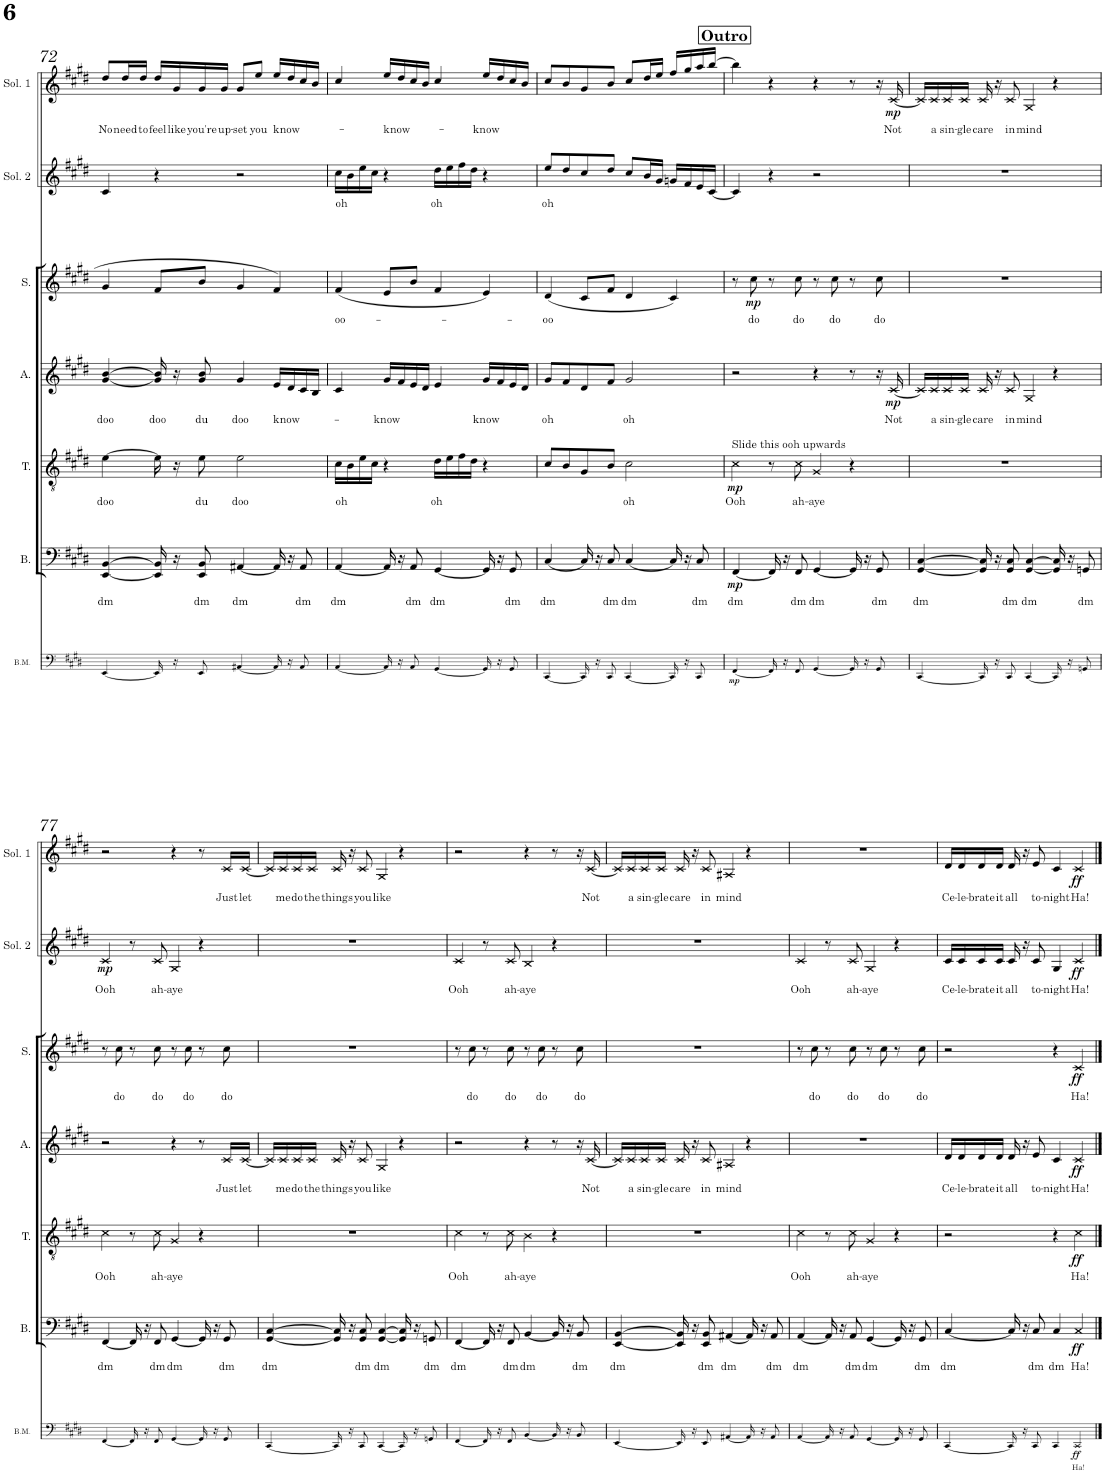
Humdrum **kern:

**kern	**text	**dynam	**kern	**text	**dynam	**kern	**text	**dynam	**kern	**text	**dynam	**kern	**text	**dynam	**kern	**text	**dynam	**kern	**text	**dynam
*part7	*part7	*part7	*part6	*part6	*part6	*part5	*part5	*part5	*part4	*part4	*part4	*part3	*part3	*part3	*part2	*part2	*part2	*part1	*part1	*part1
*staff7	*staff7	*staff7	*staff6	*staff6	*staff6	*staff5	*staff5	*staff5	*staff4	*staff4	*staff4	*staff3	*staff3	*staff3	*staff2	*staff2	*staff2	*staff1	*staff1	*staff1
*I"Bass Mic	*	*	*I"Bass	*	*	*I"Tenor	*	*	*I"Alto	*	*	*I"Soprano	*	*	*I"Solo 2 (Lower Voice)	*	*	*I"Solo 1 (Upper Voice)	*	*
*I'B.M.	*	*	*I'B.	*	*	*I'T.	*	*	*I'A.	*	*	*I'S.	*	*	*I'Sol. 2	*	*	*I'Sol. 1	*	*
!!LO:PB:g=z
*clefF4	*	*	*clefF4	*	*	*clefGv2	*	*	*clefG2	*	*	*clefG2	*	*	*clefG2	*	*	*clefG2	*	*
*	*	*	*	*	*	*	*	*	*	*	*	*	*	*	*Trd7c12	*	*	*	*	*
*k[f#c#g#d#]	*	*	*k[f#c#g#d#]	*	*	*k[f#c#g#d#]	*	*	*k[f#c#g#d#]	*	*	*k[f#c#g#d#]	*	*	*k[f#c#g#d#]	*	*	*k[f#c#g#d#]	*	*
*M4/4	*	*	*M4/4	*	*	*M4/4	*	*	*M4/4	*	*	*M4/4	*	*	*M4/4	*	*	*M4/4	*	*
=72	=72	=72	=72	=72	=72	=72	=72	=72	=72	=72	=72	=72	=72	=72	=72	=72	=72	=72	=72	=72
!	!	!	!	!LO:LY:b	!	!	!LO:LY:b	!	!	!LO:LY:b	!	!	!	!	!	!	!	!	!LO:LY:b	!
[4EE/	.	.	[4EE/ [4BB/	dm	.	[4e\	doo	.	[4g#/ [4b/	doo	.	4g#/	.	.	4c#/	.	.	8dd#/L	No	.
!	!	!	!	!	!	!	!	!	!	!	!	!	!	!	!	!	!	!	!LO:LY:b	!
.	.	.	.	.	.	.	.	.	.	.	.	.	.	.	.	.	.	16dd#/L	need	.
!	!	!	!	!	!	!	!	!	!	!	!	!	!	!	!	!	!	!	!LO:LY:b	!
.	.	.	.	.	.	.	.	.	.	.	.	.	.	.	.	.	.	16dd#/JJ	to	.
!	!	!	!	!	!	!	!	!	!	!LO:LY:b	!	!	!	!	!	!	!	!	!LO:LY:b	!
16EE/]	.	.	16EE/] 16BB/]	.	.	16e\]	.	.	16g#/] 16b/]	doo	.	8f#/L	.	.	4r	.	.	16dd#/LL	feel	.
!	!	!	!	!	!	!	!	!	!	!	!	!	!	!	!	!	!	!	!LO:LY:b	!
16r	.	.	16r	.	.	16r	.	.	16r	.	.	.	.	.	.	.	.	16g#/	like	.
!	!	!	!	!LO:LY:b	!	!	!LO:LY:b	!	!	!LO:LY:b	!	!	!	!	!	!	!	!	!LO:LY:b	!
8EE/	.	.	8EE/ 8BB/	dm	.	8e\	du	.	8g#/ 8b/	du	.	8b/J	.	.	.	.	.	16g#/	you're	.
!	!	!	!	!	!	!	!	!	!	!	!	!	!	!	!	!	!	!	!LO:LY:b	!
.	.	.	.	.	.	.	.	.	.	.	.	.	.	.	.	.	.	16g#/JJ	up-	.
!	!	!	!	!LO:LY:b	!	!	!LO:LY:b	!	!	!LO:LY:b	!	!	!	!	!	!	!	!	!LO:LY:b	!
[4AA#X/	.	.	[4AA#X/	dm	.	2e\	doo	.	4g#/	doo	.	4g#/	.	.	2r	.	.	8g#/L	-set	.
!	!	!	!	!	!	!	!	!	!	!	!	!	!	!	!	!	!	!	!LO:LY:b	!
.	.	.	.	.	.	.	.	.	.	.	.	.	.	.	.	.	.	8ee/J	you	.
!	!	!	!	!	!	!	!	!	!	!LO:LY:b	!	!	!	!	!	!	!	!	!LO:LY:b	!
16AA#/]	.	.	16AA#/]	.	.	.	.	.	16e/LL	know-	.	4f#/	.	.	.	.	.	16ee/LL	know-	.
16r	.	.	16r	.	.	.	.	.	16d#/	.	.	.	.	.	.	.	.	16dd#/	.	.
!	!	!	!	!LO:LY:b	!	!	!	!	!	!	!	!	!	!	!	!	!	!	!	!
8AA#/	.	.	8AA#/	dm	.	.	.	.	16c#/	.	.	.	.	.	.	.	.	16cc#/	.	.
.	.	.	.	.	.	.	.	.	16B/JJ	.	.	.	.	.	.	.	.	16b/JJ	.	.
=73	=73	=73	=73	=73	=73	=73	=73	=73	=73	=73	=73	=73	=73	=73	=73	=73	=73	=73	=73	=73
!	!	!	!	!LO:LY:b	!	!	!	!	!	!	!	!	!LO:LY:b	!	!	!	!	!	!	!
[4AA/	.	.	[4AA/	dm	.	16c#\LL	.	.	4c#/	.	.	(4f#/	-oo-	.	16cc#\LL	.	.	4cc#/	.	.
!	!	!	!	!	!	!	!LO:LY:b	!	!	!	!	!	!	!	!	!LO:LY:b	!	!	!	!
.	.	.	.	.	.	16B\	oh	.	.	.	.	.	.	.	16b\	oh	.	.	.	.
.	.	.	.	.	.	16e\	.	.	.	.	.	.	.	.	16ee\	.	.	.	.	.
.	.	.	.	.	.	16c#\JJ	.	.	.	.	.	.	.	.	16cc#\JJ	.	.	.	.	.
!	!	!	!	!	!	!	!	!	!	!LO:LY:b	!	!	!	!	!	!	!	!	!LO:LY:b	!
16AA/]	.	.	16AA/]	.	.	4r	.	.	16g#/LL	know	.	8e/L	.	.	4r	.	.	16ee/LL	know-	.
16r	.	.	16r	.	.	.	.	.	16f#/	.	.	.	.	.	.	.	.	16dd#/	.	.
!	!	!	!	!LO:LY:b	!	!	!	!	!	!	!	!	!	!	!	!	!	!	!	!
8AA/	.	.	8AA/	dm	.	.	.	.	16e/	.	.	8b/J	.	.	.	.	.	16cc#/	.	.
.	.	.	.	.	.	.	.	.	16d#/JJ	.	.	.	.	.	.	.	.	16b/JJ	.	.
!	!	!	!	!LO:LY:b	!	!	!LO:LY:b	!	!	!	!	!	!	!	!	!LO:LY:b	!	!	!	!
[4GG#/	.	.	[4GG#/	dm	.	16d#\LL	oh	.	4e/	.	.	4f#/	.	.	16dd#\LL	oh	.	4cc#/	.	.
.	.	.	.	.	.	16e\	.	.	.	.	.	.	.	.	16ee\	.	.	.	.	.
.	.	.	.	.	.	16f#\	.	.	.	.	.	.	.	.	16ff#\	.	.	.	.	.
.	.	.	.	.	.	16d#\JJ	.	.	.	.	.	.	.	.	16dd#\JJ	.	.	.	.	.
!	!	!	!	!	!	!	!	!	!	!LO:LY:b	!	!	!	!	!	!	!	!	!LO:LY:b	!
16GG#/]	.	.	16GG#/]	.	.	4r	.	.	16g#/LL	know	.	4e/)	.	.	4r	.	.	16ee/LL	know	.
16r	.	.	16r	.	.	.	.	.	16f#/	.	.	.	.	.	.	.	.	16dd#/	.	.
!	!	!	!	!LO:LY:b	!	!	!	!	!	!	!	!	!	!	!	!	!	!	!	!
8GG#/	.	.	8GG#/	dm	.	.	.	.	16e/	.	.	.	.	.	.	.	.	16cc#/	.	.
.	.	.	.	.	.	.	.	.	16d#/JJ	.	.	.	.	.	.	.	.	16b/JJ	.	.
=74	=74	=74	=74	=74	=74	=74	=74	=74	=74	=74	=74	=74	=74	=74	=74	=74	=74	=74	=74	=74
!	!	!	!	!LO:LY:b	!	!	!	!	!	!LO:LY:b	!	!	!LO:LY:b	!	!	!LO:LY:b	!	!	!	!
[4CC#/	.	.	[4C#/	dm	.	8c#/L	.	.	8g#/L	oh	.	(4d#/	-oo	.	8ee/L	oh	.	8cc#/L	.	.
.	.	.	.	.	.	8B/	.	.	8f#/	.	.	.	.	.	8dd#/	.	.	8b/	.	.
16CC#/]	.	.	16C#/]	.	.	8G#/	.	.	8d#/	.	.	8c#/L	.	.	8cc#/	.	.	8g#/	.	.
16r	.	.	16r	.	.	.	.	.	.	.	.	.	.	.	.	.	.	.	.	.
!	!	!	!	!LO:LY:b	!	!	!	!	!	!	!	!	!	!	!	!	!	!	!	!
8CC#/	.	.	8C#/	dm	.	8B/J	.	.	8f#/J	.	.	8f#/J	.	.	8dd#/J	.	.	8b/J	.	.
!	!	!	!	!LO:LY:b	!	!	!LO:LY:b	!	!	!LO:LY:b	!	!	!	!	!	!	!	!	!	!
[4CC#/	.	.	[4C#/	dm	.	2c#\	-oh	.	2g#/	-oh	.	4d#/	.	.	8cc#/L	.	.	8cc#/L	.	.
.	.	.	.	.	.	.	.	.	.	.	.	.	.	.	16b/L	.	.	16dd#/L	.	.
.	.	.	.	.	.	.	.	.	.	.	.	.	.	.	16g#/JJ	.	.	16ee/JJ	.	.
16CC#/]	.	.	16C#/]	.	.	.	.	.	.	.	.	4c#/)	.	.	16gn/LL	.	.	16ff#/LL	.	.
16r	.	.	16r	.	.	.	.	.	.	.	.	.	.	.	16f#/	.	.	16gg#/	.	.
!	!	!	!	!LO:LY:b	!	!	!	!	!	!	!	!	!	!	!	!	!	!	!	!
8CC#/	.	.	8C#/	dm	.	.	.	.	.	.	.	.	.	.	16e/	.	.	16aa/	.	.
.	.	.	.	.	.	.	.	.	.	.	.	.	.	.	[16c#/JJ	.	.	[16bb/JJ	.	.
!!LO:REH:place=s1:a:B:cj:fs=14:t=Outro
=75	=75	=75	=75	=75	=75	=75	=75	=75	=75	=75	=75	=75	=75	=75	=75	=75	=75	=75	=75	=75
!	!	!	!	!	!	!LO:TX:a:t=Slide this ooh upwards	!	!	!	!	!	!	!	!	!	!	!	!	!	!
!	!	!LO:DY:b	!	!LO:LY:b	!LO:DY:b	!	!LO:LY:b	!LO:DY:b	!	!	!	!	!	!	!	!	!	!	!	!
[4FF#/	.	mp	[4FF#/	dm	mp	4c#\	Ooh	mp	2r	.	.	8r	.	.	4c#/]	.	.	4bb\]	.	.
!	!	!	!	!	!	!	!	!	!	!	!	!	!LO:LY:b	!LO:DY:b	!	!	!	!	!	!
.	.	.	.	.	.	.	.	.	.	.	.	8cc#\	do	mp	.	.	.	.	.	.
16FF#/]	.	.	16FF#/]	.	.	8r	.	.	.	.	.	8r	.	.	4r	.	.	4r	.	.
16r	.	.	16r	.	.	.	.	.	.	.	.	.	.	.	.	.	.	.	.	.
!	!	!	!	!LO:LY:b	!	!	!LO:LY:b	!	!	!	!	!	!LO:LY:b	!	!	!	!	!	!	!
8FF#/	.	.	8FF#/	dm	.	8c#\	ah-	.	.	.	.	8cc#\	do	.	.	.	.	.	.	.
!	!	!	!	!LO:LY:b	!	!	!LO:LY:b	!	!	!	!	!	!	!	!	!	!	!	!	!
[4GG#/	.	.	[4GG#/	dm	.	4G#/	-aye	.	4r	.	.	8r	.	.	2r	.	.	4r	.	.
!	!	!	!	!	!	!	!	!	!	!	!	!	!LO:LY:b	!	!	!	!	!	!	!
.	.	.	.	.	.	.	.	.	.	.	.	8cc#\	do	.	.	.	.	.	.	.
16GG#/]	.	.	16GG#/]	.	.	4r	.	.	8r	.	.	8r	.	.	.	.	.	8r	.	.
16r	.	.	16r	.	.	.	.	.	.	.	.	.	.	.	.	.	.	.	.	.
!	!	!	!	!LO:LY:b	!	!	!	!	!	!	!	!	!LO:LY:b	!	!	!	!	!	!	!
8GG#/	.	.	8GG#/	dm	.	.	.	.	16r	.	.	8cc#\	do	.	.	.	.	16r	.	.
!	!	!	!	!	!	!	!	!	!	!LO:LY:b	!LO:DY:b	!	!	!	!	!	!	!	!LO:LY:b	!LO:DY:b
.	.	.	.	.	.	.	.	.	[16c#/	Not	mp	.	.	.	.	.	.	[16c#/	Not	mp
=76	=76	=76	=76	=76	=76	=76	=76	=76	=76	=76	=76	=76	=76	=76	=76	=76	=76	=76	=76	=76
!	!	!	!	!LO:LY:b	!	!	!	!	!	!	!	!	!	!	!	!	!	!	!	!
[4CC#/	.	.	[4GG#/ [4C#/	dm	.	1r	.	.	16c#/LL]	.	.	1r	.	.	1r	.	.	16c#/LL]	.	.
!	!	!	!	!	!	!	!	!	!	!LO:LY:b	!	!	!	!	!	!	!	!	!LO:LY:b	!
.	.	.	.	.	.	.	.	.	16c#/	a	.	.	.	.	.	.	.	16c#/	a	.
!	!	!	!	!	!	!	!	!	!	!LO:LY:b	!	!	!	!	!	!	!	!	!LO:LY:b	!
.	.	.	.	.	.	.	.	.	16c#/	sin-	.	.	.	.	.	.	.	16c#/	sin-	.
!	!	!	!	!	!	!	!	!	!	!LO:LY:b	!	!	!	!	!	!	!	!	!LO:LY:b	!
.	.	.	.	.	.	.	.	.	16c#/JJ	-gle	.	.	.	.	.	.	.	16c#/JJ	-gle	.
!	!	!	!	!	!	!	!	!	!	!LO:LY:b	!	!	!	!	!	!	!	!	!LO:LY:b	!
16CC#/]	.	.	16GG#/] 16C#/]	.	.	.	.	.	16c#/	care	.	.	.	.	.	.	.	16c#/	care	.
16r	.	.	16r	.	.	.	.	.	16r	.	.	.	.	.	.	.	.	16r	.	.
!	!	!	!	!LO:LY:b	!	!	!	!	!	!LO:LY:b	!	!	!	!	!	!	!	!	!LO:LY:b	!
8CC#/	.	.	8GG#/ 8C#/	dm	.	.	.	.	8c#/	in	.	.	.	.	.	.	.	8c#/	in	.
!	!	!	!	!LO:LY:b	!	!	!	!	!	!LO:LY:b	!	!	!	!	!	!	!	!	!LO:LY:b	!
[4CC#/	.	.	[4GG#/ [4C#/	dm	.	.	.	.	4G#/	mind	.	.	.	.	.	.	.	4G#/	mind	.
16CC#/]	.	.	16GG#/] 16C#/]	.	.	.	.	.	4r	.	.	.	.	.	.	.	.	4r	.	.
16r	.	.	16r	.	.	.	.	.	.	.	.	.	.	.	.	.	.	.	.	.
!	!	!	!	!LO:LY:b	!	!	!	!	!	!	!	!	!	!	!	!	!	!	!	!
8GGn/	.	.	8GGn/	dm	.	.	.	.	.	.	.	.	.	.	.	.	.	.	.	.
!!LO:LB:g=z
=77	=77	=77	=77	=77	=77	=77	=77	=77	=77	=77	=77	=77	=77	=77	=77	=77	=77	=77	=77	=77
!	!	!	!	!LO:LY:b	!	!	!LO:LY:b	!	!	!	!	!	!	!	!	!LO:LY:b	!LO:DY:b	!	!	!
[4FF#/	.	.	[4FF#/	dm	.	4c#\	Ooh	.	2r	.	.	8r	.	.	4c#/	Ooh	mp	2r	.	.
!	!	!	!	!	!	!	!	!	!	!	!	!	!LO:LY:b	!	!	!	!	!	!	!
.	.	.	.	.	.	.	.	.	.	.	.	8cc#\	do	.	.	.	.	.	.	.
16FF#/]	.	.	16FF#/]	.	.	8r	.	.	.	.	.	8r	.	.	8r	.	.	.	.	.
16r	.	.	16r	.	.	.	.	.	.	.	.	.	.	.	.	.	.	.	.	.
!	!	!	!	!LO:LY:b	!	!	!LO:LY:b	!	!	!	!	!	!LO:LY:b	!	!	!LO:LY:b	!	!	!	!
8FF#/	.	.	8FF#/	dm	.	8c#\	ah-	.	.	.	.	8cc#\	do	.	8c#/	ah-	.	.	.	.
!	!	!	!	!LO:LY:b	!	!	!LO:LY:b	!	!	!	!	!	!	!	!	!LO:LY:b	!	!	!	!
[4GG#/	.	.	[4GG#/	dm	.	4G#/	-aye	.	4r	.	.	8r	.	.	4G#/	-aye	.	4r	.	.
!	!	!	!	!	!	!	!	!	!	!	!	!	!LO:LY:b	!	!	!	!	!	!	!
.	.	.	.	.	.	.	.	.	.	.	.	8cc#\	do	.	.	.	.	.	.	.
16GG#/]	.	.	16GG#/]	.	.	4r	.	.	8r	.	.	8r	.	.	4r	.	.	8r	.	.
16r	.	.	16r	.	.	.	.	.	.	.	.	.	.	.	.	.	.	.	.	.
!	!	!	!	!LO:LY:b	!	!	!	!	!	!LO:LY:b	!	!	!LO:LY:b	!	!	!	!	!	!LO:LY:b	!
8GG#/	.	.	8GG#/	dm	.	.	.	.	16c#/LL	Just	.	8cc#\	do	.	.	.	.	16c#/LL	Just	.
!	!	!	!	!	!	!	!	!	!	!LO:LY:b	!	!	!	!	!	!	!	!	!LO:LY:b	!
.	.	.	.	.	.	.	.	.	[16c#/JJ	let	.	.	.	.	.	.	.	[16c#/JJ	let	.
=78	=78	=78	=78	=78	=78	=78	=78	=78	=78	=78	=78	=78	=78	=78	=78	=78	=78	=78	=78	=78
!	!	!	!	!LO:LY:b	!	!	!	!	!	!	!	!	!	!	!	!	!	!	!	!
[4CC#/	.	.	[4GG#/ [4C#/	dm	.	1r	.	.	16c#/LL]	.	.	1r	.	.	1r	.	.	16c#/LL]	.	.
!	!	!	!	!	!	!	!	!	!	!LO:LY:b	!	!	!	!	!	!	!	!	!LO:LY:b	!
.	.	.	.	.	.	.	.	.	16c#/	me	.	.	.	.	.	.	.	16c#/	me	.
!	!	!	!	!	!	!	!	!	!	!LO:LY:b	!	!	!	!	!	!	!	!	!LO:LY:b	!
.	.	.	.	.	.	.	.	.	16c#/	do	.	.	.	.	.	.	.	16c#/	do	.
!	!	!	!	!	!	!	!	!	!	!LO:LY:b	!	!	!	!	!	!	!	!	!LO:LY:b	!
.	.	.	.	.	.	.	.	.	16c#/JJ	the	.	.	.	.	.	.	.	16c#/JJ	the	.
!	!	!	!	!	!	!	!	!	!	!LO:LY:b	!	!	!	!	!	!	!	!	!LO:LY:b	!
16CC#/]	.	.	16GG#/] 16C#/]	.	.	.	.	.	16c#/	things	.	.	.	.	.	.	.	16c#/	things	.
16r	.	.	16r	.	.	.	.	.	16r	.	.	.	.	.	.	.	.	16r	.	.
!	!	!	!	!LO:LY:b	!	!	!	!	!	!LO:LY:b	!	!	!	!	!	!	!	!	!LO:LY:b	!
8CC#/	.	.	8GG#/ 8C#/	dm	.	.	.	.	8c#/	you	.	.	.	.	.	.	.	8c#/	you	.
!	!	!	!	!LO:LY:b	!	!	!	!	!	!LO:LY:b	!	!	!	!	!	!	!	!	!LO:LY:b	!
[4CC#/	.	.	[4GG#/ [4C#/	dm	.	.	.	.	4G#/	like	.	.	.	.	.	.	.	4G#/	like	.
16CC#/]	.	.	16GG#/] 16C#/]	.	.	.	.	.	4r	.	.	.	.	.	.	.	.	4r	.	.
16r	.	.	16r	.	.	.	.	.	.	.	.	.	.	.	.	.	.	.	.	.
!	!	!	!	!LO:LY:b	!	!	!	!	!	!	!	!	!	!	!	!	!	!	!	!
8GGn/	.	.	8GGn/	dm	.	.	.	.	.	.	.	.	.	.	.	.	.	.	.	.
=79	=79	=79	=79	=79	=79	=79	=79	=79	=79	=79	=79	=79	=79	=79	=79	=79	=79	=79	=79	=79
!	!	!	!	!LO:LY:b	!	!	!LO:LY:b	!	!	!	!	!	!	!	!	!LO:LY:b	!	!	!	!
[4FF#/	.	.	[4FF#/	dm	.	4c#\	Ooh	.	2r	.	.	8r	.	.	4c#/	Ooh	.	2r	.	.
!	!	!	!	!	!	!	!	!	!	!	!	!	!LO:LY:b	!	!	!	!	!	!	!
.	.	.	.	.	.	.	.	.	.	.	.	8cc#\	do	.	.	.	.	.	.	.
16FF#/]	.	.	16FF#/]	.	.	8r	.	.	.	.	.	8r	.	.	8r	.	.	.	.	.
16r	.	.	16r	.	.	.	.	.	.	.	.	.	.	.	.	.	.	.	.	.
!	!	!	!	!LO:LY:b	!	!	!LO:LY:b	!	!	!	!	!	!LO:LY:b	!	!	!LO:LY:b	!	!	!	!
8FF#/	.	.	8FF#/	dm	.	8c#\	ah-	.	.	.	.	8cc#\	do	.	8c#/	ah-	.	.	.	.
!	!	!	!	!LO:LY:b	!	!	!LO:LY:b	!	!	!	!	!	!	!	!	!LO:LY:b	!	!	!	!
[4BB/	.	.	[4BB/	dm	.	4B\	-aye	.	4r	.	.	8r	.	.	4B/	-aye	.	4r	.	.
!	!	!	!	!	!	!	!	!	!	!	!	!	!LO:LY:b	!	!	!	!	!	!	!
.	.	.	.	.	.	.	.	.	.	.	.	8cc#\	do	.	.	.	.	.	.	.
16BB/]	.	.	16BB/]	.	.	4r	.	.	8r	.	.	8r	.	.	4r	.	.	8r	.	.
16r	.	.	16r	.	.	.	.	.	.	.	.	.	.	.	.	.	.	.	.	.
!	!	!	!	!LO:LY:b	!	!	!	!	!	!	!	!	!LO:LY:b	!	!	!	!	!	!	!
8BB/	.	.	8BB/	dm	.	.	.	.	16r	.	.	8cc#\	do	.	.	.	.	16r	.	.
!	!	!	!	!	!	!	!	!	!	!LO:LY:b	!	!	!	!	!	!	!	!	!LO:LY:b	!
.	.	.	.	.	.	.	.	.	[16c#/	Not	.	.	.	.	.	.	.	[16c#/	Not	.
=80	=80	=80	=80	=80	=80	=80	=80	=80	=80	=80	=80	=80	=80	=80	=80	=80	=80	=80	=80	=80
!	!	!	!	!LO:LY:b	!	!	!	!	!	!	!	!	!	!	!	!	!	!	!	!
[4EE/	.	.	[4EE/ [4BB/	dm	.	1r	.	.	16c#/LL]	.	.	1r	.	.	1r	.	.	16c#/LL]	.	.
!	!	!	!	!	!	!	!	!	!	!LO:LY:b	!	!	!	!	!	!	!	!	!LO:LY:b	!
.	.	.	.	.	.	.	.	.	16c#/	a	.	.	.	.	.	.	.	16c#/	a	.
!	!	!	!	!	!	!	!	!	!	!LO:LY:b	!	!	!	!	!	!	!	!	!LO:LY:b	!
.	.	.	.	.	.	.	.	.	16c#/	sin-	.	.	.	.	.	.	.	16c#/	sin-	.
!	!	!	!	!	!	!	!	!	!	!LO:LY:b	!	!	!	!	!	!	!	!	!LO:LY:b	!
.	.	.	.	.	.	.	.	.	16c#/JJ	-gle	.	.	.	.	.	.	.	16c#/JJ	-gle	.
!	!	!	!	!	!	!	!	!	!	!LO:LY:b	!	!	!	!	!	!	!	!	!LO:LY:b	!
16EE/]	.	.	16EE/] 16BB/]	.	.	.	.	.	16c#/	care	.	.	.	.	.	.	.	16c#/	care	.
16r	.	.	16r	.	.	.	.	.	16r	.	.	.	.	.	.	.	.	16r	.	.
!	!	!	!	!LO:LY:b	!	!	!	!	!	!LO:LY:b	!	!	!	!	!	!	!	!	!LO:LY:b	!
8EE/	.	.	8EE/ 8BB/	dm	.	.	.	.	8c#/	in	.	.	.	.	.	.	.	8c#/	in	.
!	!	!	!	!LO:LY:b	!	!	!	!	!	!LO:LY:b	!	!	!	!	!	!	!	!	!LO:LY:b	!
[4AA#X/	.	.	[4AA#X/	dm	.	.	.	.	4A#X/	mind	.	.	.	.	.	.	.	4A#X/	mind	.
16AA#/]	.	.	16AA#/]	.	.	.	.	.	4r	.	.	.	.	.	.	.	.	4r	.	.
16r	.	.	16r	.	.	.	.	.	.	.	.	.	.	.	.	.	.	.	.	.
!	!	!	!	!LO:LY:b	!	!	!	!	!	!	!	!	!	!	!	!	!	!	!	!
8AA#/	.	.	8AA#/	dm	.	.	.	.	.	.	.	.	.	.	.	.	.	.	.	.
=81	=81	=81	=81	=81	=81	=81	=81	=81	=81	=81	=81	=81	=81	=81	=81	=81	=81	=81	=81	=81
!	!	!	!	!LO:LY:b	!	!	!LO:LY:b	!	!	!	!	!	!	!	!	!LO:LY:b	!	!	!	!
[4AA/	.	.	[4AA/	dm	.	4c#\	Ooh	.	1r	.	.	8r	.	.	4c#/	Ooh	.	1r	.	.
!	!	!	!	!	!	!	!	!	!	!	!	!	!LO:LY:b	!	!	!	!	!	!	!
.	.	.	.	.	.	.	.	.	.	.	.	8cc#\	do	.	.	.	.	.	.	.
16AA/]	.	.	16AA/]	.	.	8r	.	.	.	.	.	8r	.	.	8r	.	.	.	.	.
16r	.	.	16r	.	.	.	.	.	.	.	.	.	.	.	.	.	.	.	.	.
!	!	!	!	!LO:LY:b	!	!	!LO:LY:b	!	!	!	!	!	!LO:LY:b	!	!	!LO:LY:b	!	!	!	!
8AA/	.	.	8AA/	dm	.	8c#\	ah-	.	.	.	.	8cc#\	do	.	8c#/	ah-	.	.	.	.
!	!	!	!	!LO:LY:b	!	!	!LO:LY:b	!	!	!	!	!	!	!	!	!LO:LY:b	!	!	!	!
[4GG#/	.	.	[4GG#/	dm	.	4G#/	-aye	.	.	.	.	8r	.	.	4G#/	-aye	.	.	.	.
!	!	!	!	!	!	!	!	!	!	!	!	!	!LO:LY:b	!	!	!	!	!	!	!
.	.	.	.	.	.	.	.	.	.	.	.	8cc#\	do	.	.	.	.	.	.	.
16GG#/]	.	.	16GG#/]	.	.	4r	.	.	.	.	.	8r	.	.	4r	.	.	.	.	.
16r	.	.	16r	.	.	.	.	.	.	.	.	.	.	.	.	.	.	.	.	.
!	!	!	!	!LO:LY:b	!	!	!	!	!	!	!	!	!LO:LY:b	!	!	!	!	!	!	!
8GG#/	.	.	8GG#/	dm	.	.	.	.	.	.	.	8cc#\	do	.	.	.	.	.	.	.
=82	=82	=82	=82	=82	=82	=82	=82	=82	=82	=82	=82	=82	=82	=82	=82	=82	=82	=82	=82	=82
!	!	!	!	!LO:LY:b	!	!	!	!	!	!LO:LY:b	!	!	!	!	!	!LO:LY:b	!	!	!LO:LY:b	!
[4CC#/	.	.	[4C#/	dm	.	2r	.	.	16d#/LL	Ce-	.	2r	.	.	16c#/LL	Ce-	.	16d#/LL	Ce-	.
!	!	!	!	!	!	!	!	!	!	!LO:LY:b	!	!	!	!	!	!LO:LY:b	!	!	!LO:LY:b	!
.	.	.	.	.	.	.	.	.	16d#/	-le-	.	.	.	.	16c#/	-le-	.	16d#/	-le-	.
!	!	!	!	!	!	!	!	!	!	!LO:LY:b	!	!	!	!	!	!LO:LY:b	!	!	!LO:LY:b	!
.	.	.	.	.	.	.	.	.	16d#/	-brate	.	.	.	.	16c#/	-brate	.	16d#/	-brate	.
!	!	!	!	!	!	!	!	!	!	!LO:LY:b	!	!	!	!	!	!LO:LY:b	!	!	!LO:LY:b	!
.	.	.	.	.	.	.	.	.	16d#/JJ	it	.	.	.	.	16c#/JJ	it	.	16d#/JJ	it	.
!	!	!	!	!	!	!	!	!	!	!LO:LY:b	!	!	!	!	!	!LO:LY:b	!	!	!LO:LY:b	!
16CC#/]	.	.	16C#/]	.	.	.	.	.	16d#/	all	.	.	.	.	16c#/	all	.	16d#/	all	.
16r	.	.	16r	.	.	.	.	.	16r	.	.	.	.	.	16r	.	.	16r	.	.
!	!	!	!	!LO:LY:b	!	!	!	!	!	!LO:LY:b	!	!	!	!	!	!LO:LY:b	!	!	!LO:LY:b	!
8CC#/	.	.	8C#/	dm	.	.	.	.	8e/	to-	.	.	.	.	8c#/	to-	.	8e/	to-	.
!	!	!	!	!LO:LY:b	!	!	!	!	!	!LO:LY:b	!	!	!	!	!	!LO:LY:b	!	!	!LO:LY:b	!
4CC#/	.	.	4C#/	dm	.	4r	.	.	4c#/	-night	.	4r	.	.	4G#/	-night	.	4c#/	-night	.
!	!LO:LY:b	!LO:DY:b	!	!LO:LY:b	!LO:DY:b	!	!LO:LY:b	!LO:DY:b	!	!LO:LY:b	!LO:DY:b	!	!LO:LY:b	!LO:DY:b	!	!LO:LY:b	!LO:DY:b	!	!LO:LY:b	!LO:DY:b
4CC#/	Ha!	ff	4C#/	Ha!	ff	4c#\	Ha!	ff	4c#/	Ha!	ff	4c#/	Ha!	ff	4c#/	Ha!	ff	4c#/	Ha!	ff
==	==	==	==	==	==	==	==	==	==	==	==	==	==	==	==	==	==	==	==	==
*-	*-	*-	*-	*-	*-	*-	*-	*-	*-	*-	*-	*-	*-	*-	*-	*-	*-	*-	*-	*-
